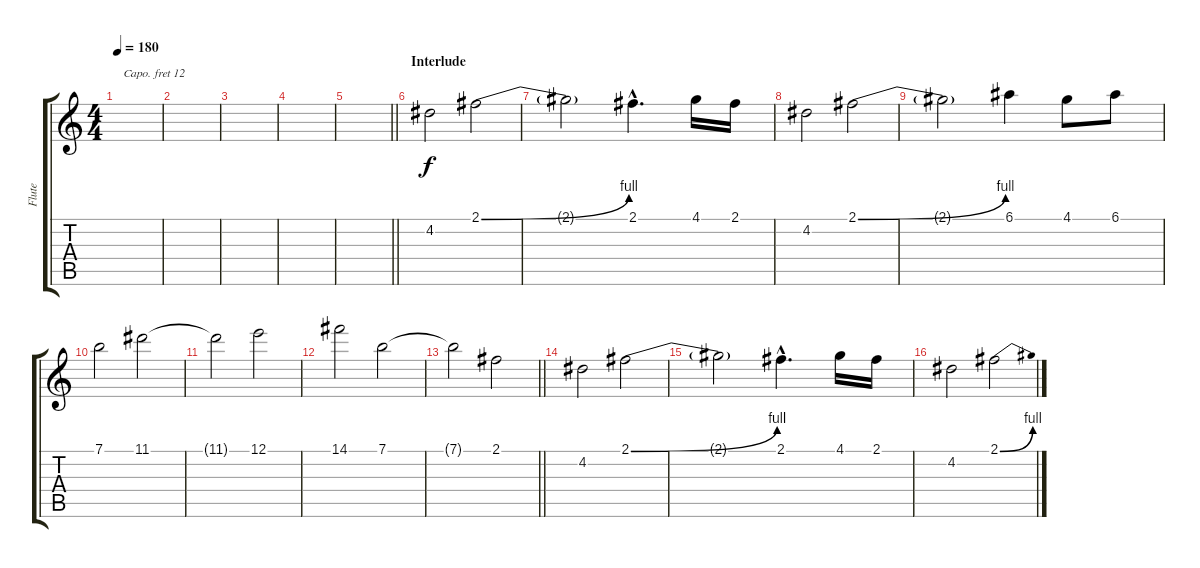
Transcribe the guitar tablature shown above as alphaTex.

\track ("Flute" "Flute") {instrument piccolo}
\staff {score tabs}
\capo 12
\tuning (E4 B3 G3 D3 A2 E2) {hide}
\ts (4 4)
\tempo 180
\clef g2
\ks c
|
|
|
|
\barLineRight lightlight
|
\section ("" "Interlude")
4.2.2 2.1{be (bend 0 0 60 4)}.2 |
2.1{t}.2 2.1{hac}.4{d} 4.1.16 2.1.16 |
4.2.2 2.1{be (bend 0 0 60 4)}.2 |
2.1{t}.2 6.1.4 4.1.8 6.1.8 |
7.1.2 11.1.2 |
11.1{t}.2 12.1.2 |
14.1.2 7.1.2 |
\barLineRight lightlight
7.1{t}.2 2.1.2 |
4.2.2 2.1{be (bend 0 0 60 4)}.2 |
2.1{t}.2 2.1{hac}.4{d} 4.1.16 2.1.16 |
4.2.2 2.1{be (bend 0 0 60 4)}.2
